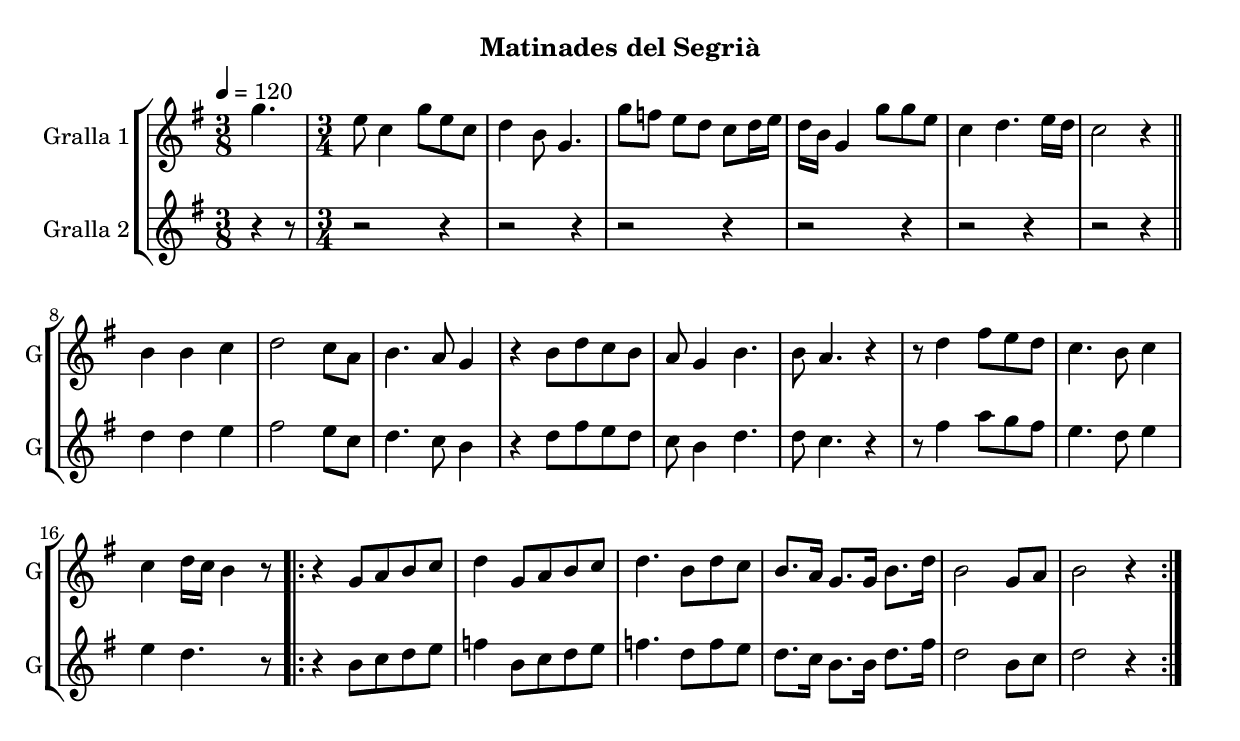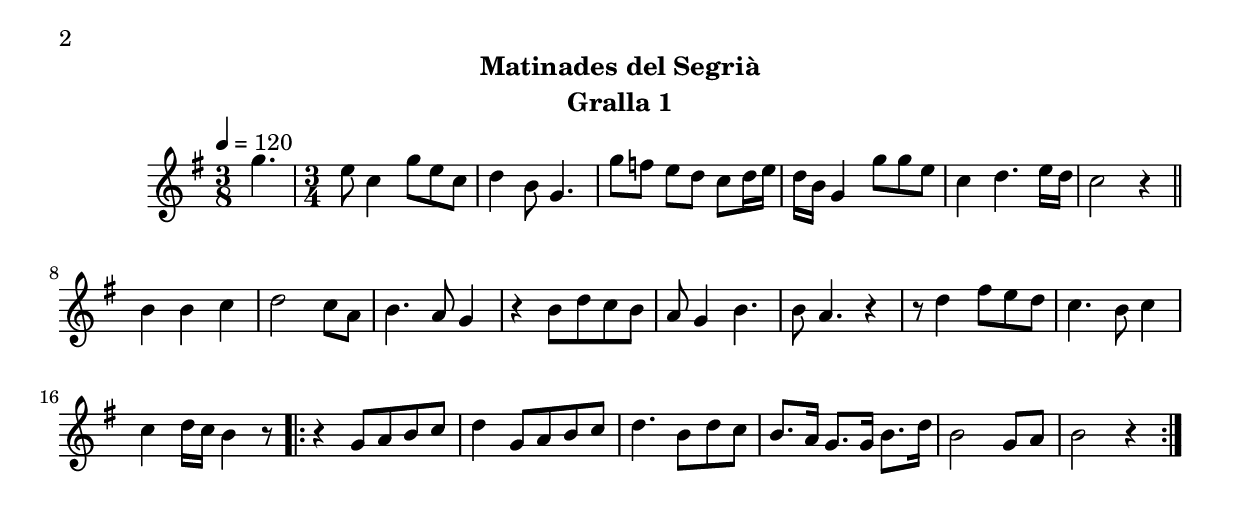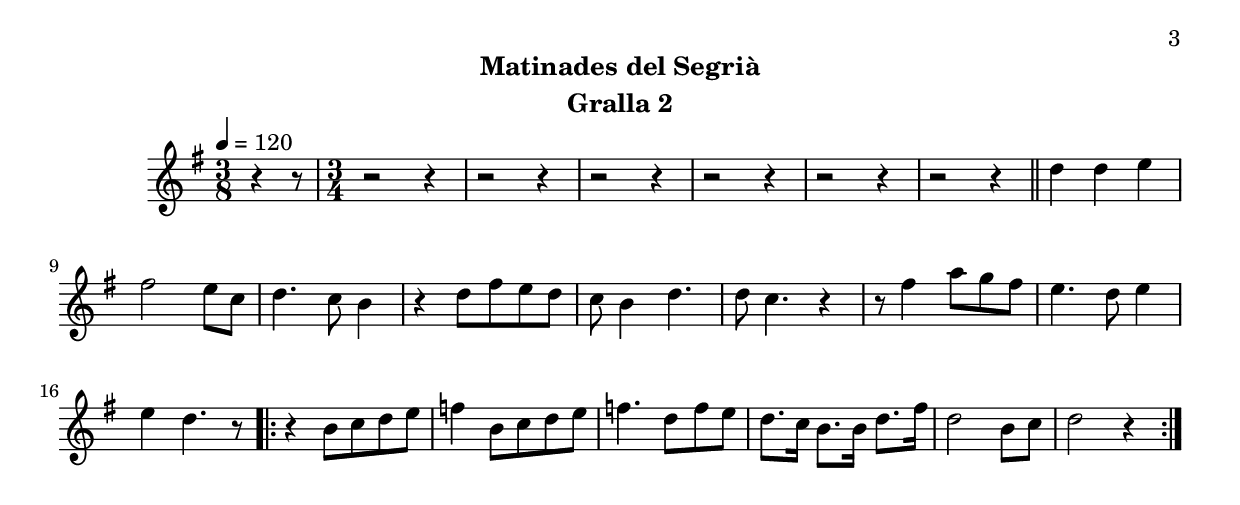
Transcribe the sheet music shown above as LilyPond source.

\version "2.16.2"

\header {
  dedication=""
  title=""
  subtitle="Matinades del Segrià"
  subsubtitle=""
  poet=""
  meter=""
  piece=""
  composer=""
  arranger=""
  opus=""
  instrument=""
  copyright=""
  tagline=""
}

liniaroAa =
\relative g''
{
  \tempo 4=120
  \clef treble
  \key g \major
  \time 3/8
  g4.  |
  \time 3/4   e8 c4 g'8 e c  |
  d4 b8 g4.  |
  g'8 f e d c d16 e  |
  %05
  d16 b g4 g'8 g e  |
  c4 d4. e16 d  |
  c2 r4  \bar "||"
  b4 b c  |
  d2 c8 a  |
  %10
  b4. a8 g4  |
  r4 b8 d c b  |
  a8 g4 b4.  |
  b8 a4. r4  |
  r8 d4 fis8 e d  |
  %15
  c4. b8 c4  |
  c4 d16 c b4 r8  |
  \repeat volta 2 { r4 g8 a b c  |
  d4 g,8 a b c  |
  d4. b8 d c  |
  %20
  b8. a16 g8. g16 b8. d16  |
  b2 g8 a  |
  b2 r4  | }
}

liniaroAb =
\relative d''
{
  \tempo 4=120
  \clef treble
  \key g \major
  \time 3/8
  r4 r8  |
  \time 3/4   r2 r4  |
  r2 r4  |
  r2 r4  |
  %05
  r2 r4  |
  r2 r4  |
  r2 r4  \bar "||"
  d4 d e  |
  fis2 e8 c  |
  %10
  d4. c8 b4  |
  r4 d8 fis e d  |
  c8 b4 d4.  |
  d8 c4. r4  |
  r8 fis4 a8 g fis  |
  %15
  e4. d8 e4  |
  e4 d4. r8  |
  \repeat volta 2 { r4 b8 c d e  |
  f4 b,8 c d e  |
  f4. d8 f e  |
  %20
  d8. c16 b8. b16 d8. fis16  |
  d2 b8 c  |
  d2 r4  | }
}

\bookpart {
  \score {
    \new StaffGroup {
      \override Score.RehearsalMark #'self-alignment-X = #LEFT
      <<
        \new Staff \with {instrumentName = #"Gralla 1" shortInstrumentName = #"G"} \liniaroAa
        \new Staff \with {instrumentName = #"Gralla 2" shortInstrumentName = #"G"} \liniaroAb
      >>
    }
    \layout {}
  }
  \score { \unfoldRepeats
    \new StaffGroup {
      \override Score.RehearsalMark #'self-alignment-X = #LEFT
      <<
        \new Staff \with {instrumentName = #"Gralla 1" shortInstrumentName = #"G"} \liniaroAa
        \new Staff \with {instrumentName = #"Gralla 2" shortInstrumentName = #"G"} \liniaroAb
      >>
    }
    \midi {
      \set Staff.midiInstrument = "oboe"
      \set DrumStaff.midiInstrument = "drums"
    }
  }
}

\bookpart {
  \header {instrument="Gralla 1"}
  \score {
    \new StaffGroup {
      \override Score.RehearsalMark #'self-alignment-X = #LEFT
      <<
        \new Staff \liniaroAa
      >>
    }
    \layout {}
  }
  \score { \unfoldRepeats
    \new StaffGroup {
      \override Score.RehearsalMark #'self-alignment-X = #LEFT
      <<
        \new Staff \liniaroAa
      >>
    }
    \midi {
      \set Staff.midiInstrument = "oboe"
      \set DrumStaff.midiInstrument = "drums"
    }
  }
}

\bookpart {
  \header {instrument="Gralla 2"}
  \score {
    \new StaffGroup {
      \override Score.RehearsalMark #'self-alignment-X = #LEFT
      <<
        \new Staff \liniaroAb
      >>
    }
    \layout {}
  }
  \score { \unfoldRepeats
    \new StaffGroup {
      \override Score.RehearsalMark #'self-alignment-X = #LEFT
      <<
        \new Staff \liniaroAb
      >>
    }
    \midi {
      \set Staff.midiInstrument = "oboe"
      \set DrumStaff.midiInstrument = "drums"
    }
  }
}

